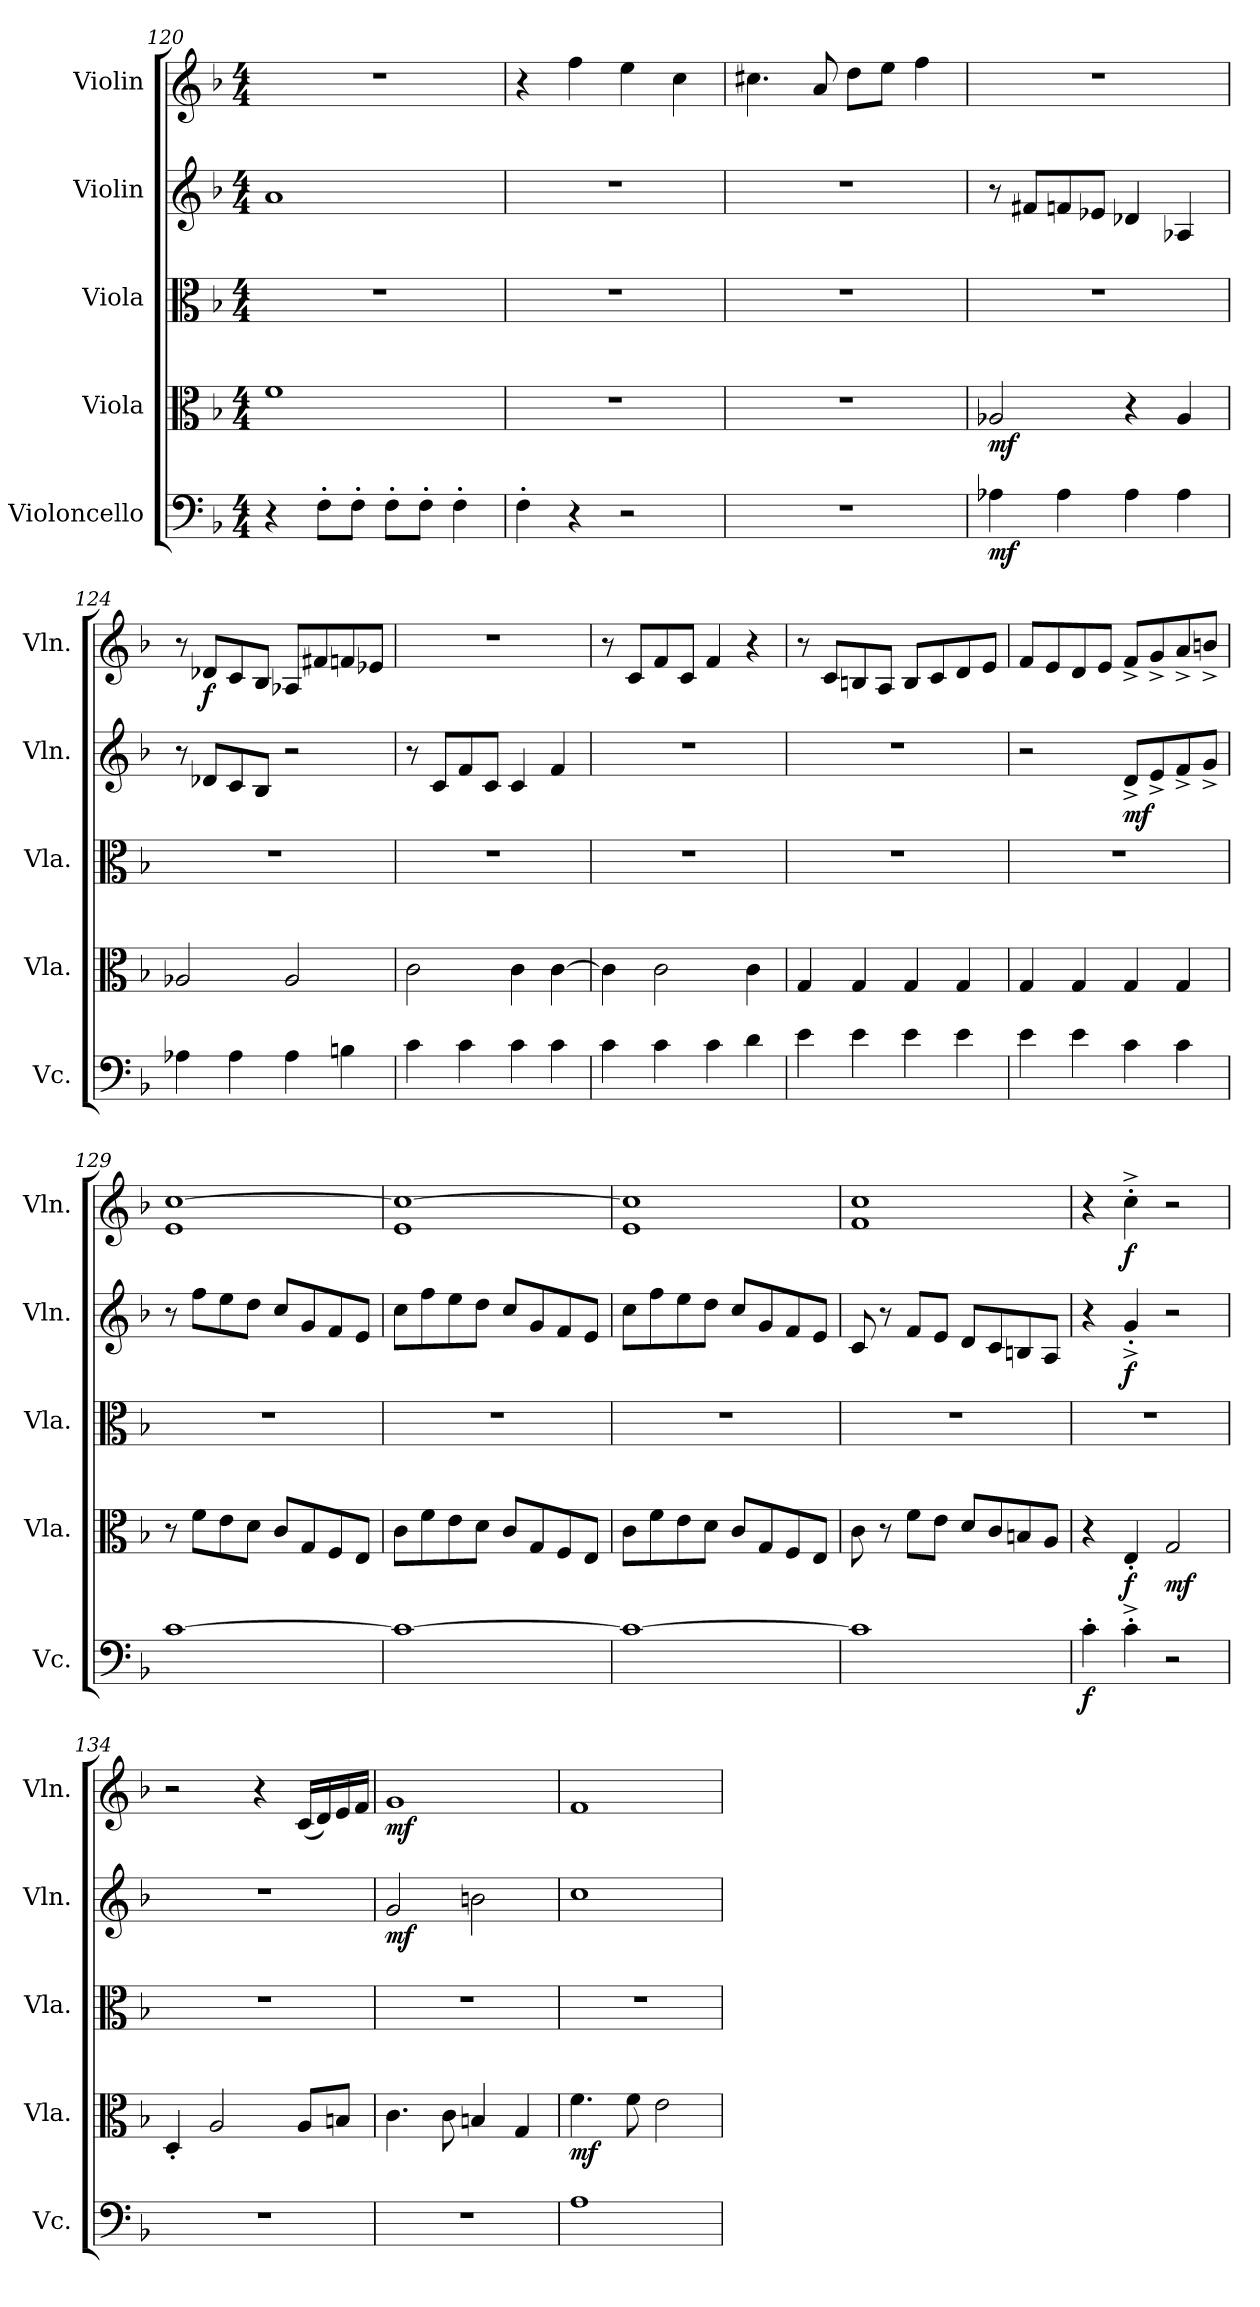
**kern	**dynam	**kern	**dynam	**kern	**kern	**dynam	**kern	**dynam
*part5	*part5	*part4	*part4	*part3	*part2	*part2	*part1	*part1
*staff5	*staff5	*staff4	*staff4	*staff3	*staff2	*staff2	*staff1	*staff1
*I"Violoncello	*	*I"Viola	*	*I"Viola	*I"Violin	*	*I"Violin	*
*I'Vc.	*	*I'Vla.	*	*I'Vla.	*I'Vln.	*	*I'Vln.	*
*clefF4	*	*clefC3	*	*clefC3	*clefG2	*	*clefG2	*
*k[b-]	*	*k[b-]	*	*k[b-]	*k[b-]	*	*k[b-]	*
*M4/4	*	*M4/4	*	*M4/4	*M4/4	*	*M4/4	*
=120	=120	=120	=120	=120	=120	=120	=120	=120
4r	.	1f	.	1r	1a	.	1r	.
8F'\L	.	.	.	.	.	.	.	.
8F'\J	.	.	.	.	.	.	.	.
8F'\L	.	.	.	.	.	.	.	.
8F'\J	.	.	.	.	.	.	.	.
4F'\	.	.	.	.	.	.	.	.
=121	=121	=121	=121	=121	=121	=121	=121	=121
4F'\	.	1r	.	1r	1r	.	4r	.
4r	.	.	.	.	.	.	4ff\	.
2r	.	.	.	.	.	.	4ee\	.
.	.	.	.	.	.	.	4cc\	.
=122	=122	=122	=122	=122	=122	=122	=122	=122
1r	.	1r	.	1r	1r	.	4.cc#X\	.
.	.	.	.	.	.	.	8a/	.
.	.	.	.	.	.	.	8dd\L	.
.	.	.	.	.	.	.	8ee\J	.
.	.	.	.	.	.	.	4ff\	.
=123	=123	=123	=123	=123	=123	=123	=123	=123
!	!LO:DY:b	!	!LO:DY:b	!	!	!	!	!
4A-X\	mf	2A-X/	mf	1r	8r	.	1r	.
.	.	.	.	.	8f#X/L	.	.	.
4A-\	.	.	.	.	8fn/	.	.	.
.	.	.	.	.	8e-X/J	.	.	.
4A-\	.	4r	.	.	4d-X/	.	.	.
4A-\	.	4A-/	.	.	4A-X/	.	.	.
!!LO:LB:g=z
=124	=124	=124	=124	=124	=124	=124	=124	=124
4A-X\	.	2A-X/	.	1r	8r	.	8r	.
!	!	!	!	!	!	!	!	!LO:DY:b
.	.	.	.	.	8d-X/L	.	8d-X/L	f
4A-\	.	.	.	.	8c/	.	8c/	.
.	.	.	.	.	8B-/J	.	8B-/J	.
4A-\	.	2A-/	.	.	2r	.	8A-X/L	.
.	.	.	.	.	.	.	8f#X/	.
4Bn\	.	.	.	.	.	.	8fn/	.
.	.	.	.	.	.	.	8e-X/J	.
=125	=125	=125	=125	=125	=125	=125	=125	=125
4c\	.	2c\	.	1r	8r	.	1r	.
.	.	.	.	.	8c/L	.	.	.
4c\	.	.	.	.	8f/	.	.	.
.	.	.	.	.	8c/J	.	.	.
4c\	.	4c\	.	.	4c/	.	.	.
4c\	.	[4c\	.	.	4f/	.	.	.
=126	=126	=126	=126	=126	=126	=126	=126	=126
4c\	.	4c\]	.	1r	1r	.	8r	.
.	.	.	.	.	.	.	8c/L	.
4c\	.	2c\	.	.	.	.	8f/	.
.	.	.	.	.	.	.	8c/J	.
4c\	.	.	.	.	.	.	4f/	.
4d\	.	4c\	.	.	.	.	4r	.
=127	=127	=127	=127	=127	=127	=127	=127	=127
4e\	.	4G/	.	1r	1r	.	8r	.
.	.	.	.	.	.	.	8c/L	.
4e\	.	4G/	.	.	.	.	8Bn/	.
.	.	.	.	.	.	.	8A/J	.
4e\	.	4G/	.	.	.	.	8B/L	.
.	.	.	.	.	.	.	8c/	.
4e\	.	4G/	.	.	.	.	8d/	.
.	.	.	.	.	.	.	8e/J	.
!!LO:PB:g=z
=128	=128	=128	=128	=128	=128	=128	=128	=128
4e\	.	4G/	.	1r	2r	.	8f/L	.
.	.	.	.	.	.	.	8e/	.
4e\	.	4G/	.	.	.	.	8d/	.
.	.	.	.	.	.	.	8e/J	.
!	!	!	!	!	!	!LO:DY:b	!	!
4c\	.	4G/	.	.	8d^/L	mf	8f^/L	.
.	.	.	.	.	8e^/	.	8g^/	.
4c\	.	4G/	.	.	8f^/	.	8a^/	.
.	.	.	.	.	8g^/J	.	8bn^/J	.
=129	=129	=129	=129	=129	=129	=129	=129	=129
*	*	*	*	*	*	*	*^	*
[1c	.	8r	.	1r	8r	.	[1cc	1e	.
.	.	8f\L	.	.	8ff\L	.	.	.	.
.	.	8e\	.	.	8ee\	.	.	.	.
.	.	8d\J	.	.	8dd\J	.	.	.	.
.	.	8c/L	.	.	8cc/L	.	.	.	.
.	.	8G/	.	.	8g/	.	.	.	.
.	.	8F/	.	.	8f/	.	.	.	.
.	.	8E/J	.	.	8e/J	.	.	.	.
=130	=130	=130	=130	=130	=130	=130	=130	=130	=130
1c_	.	8c\L	.	1r	8cc\L	.	1cc_	1e	.
.	.	8f\	.	.	8ff\	.	.	.	.
.	.	8e\	.	.	8ee\	.	.	.	.
.	.	8d\J	.	.	8dd\J	.	.	.	.
.	.	8c/L	.	.	8cc/L	.	.	.	.
.	.	8G/	.	.	8g/	.	.	.	.
.	.	8F/	.	.	8f/	.	.	.	.
.	.	8E/J	.	.	8e/J	.	.	.	.
=131	=131	=131	=131	=131	=131	=131	=131	=131	=131
1c_	.	8c\L	.	1r	8cc\L	.	1cc]	1e	.
.	.	8f\	.	.	8ff\	.	.	.	.
.	.	8e\	.	.	8ee\	.	.	.	.
.	.	8d\J	.	.	8dd\J	.	.	.	.
.	.	8c/L	.	.	8cc/L	.	.	.	.
.	.	8G/	.	.	8g/	.	.	.	.
.	.	8F/	.	.	8f/	.	.	.	.
.	.	8E/J	.	.	8e/J	.	.	.	.
=132	=132	=132	=132	=132	=132	=132	=132	=132	=132
1c]	.	8c\	.	1r	8c/	.	1cc	1f	.
.	.	8r	.	.	8r	.	.	.	.
.	.	8f\L	.	.	8f/L	.	.	.	.
.	.	8e\J	.	.	8e/J	.	.	.	.
.	.	8d/L	.	.	8d/L	.	.	.	.
.	.	8c/	.	.	8c/	.	.	.	.
.	.	8Bn/	.	.	8Bn/	.	.	.	.
.	.	8A/J	.	.	8A/J	.	.	.	.
*	*	*	*	*	*	*	*v	*v	*
!!LO:LB:g=z
=133	=133	=133	=133	=133	=133	=133	=133	=133
!	!LO:DY:b	!	!	!	!	!	!	!
4c'\	f	4r	.	1r	4r	.	4r	.
!	!	!	!LO:DY:b	!	!	!LO:DY:b	!	!LO:DY:b
4c'^\	.	4E'/	f	.	4g'^/	f	4cc'^\	f
!	!	!	!LO:DY:b	!	!	!	!	!
2r	.	2G/	mf	.	2r	.	2r	.
=134	=134	=134	=134	=134	=134	=134	=134	=134
1r	.	4D'/	.	1r	1r	.	2r	.
.	.	2A/	.	.	.	.	.	.
.	.	.	.	.	.	.	4r	.
.	.	8A/L	.	.	.	.	(16c/LL	.
.	.	.	.	.	.	.	16d/)	.
.	.	8Bn/J	.	.	.	.	16e/	.
.	.	.	.	.	.	.	16f/JJ	.
=135	=135	=135	=135	=135	=135	=135	=135	=135
!	!	!	!	!	!	!LO:DY:b	!	!LO:DY:b
1r	.	4.c\	.	1r	2g/	mf	1g	mf
.	.	8c\	.	.	.	.	.	.
.	.	4Bn/	.	.	2bn\	.	.	.
.	.	4G/	.	.	.	.	.	.
=136	=136	=136	=136	=136	=136	=136	=136	=136
!	!	!	!LO:DY:b	!	!	!	!	!
1A	.	4.f\	mf	1r	1cc	.	1f	.
.	.	8f\	.	.	.	.	.	.
.	.	2e\	.	.	.	.	.	.
=	=	=	=	=	=	=	=	=
*-	*-	*-	*-	*-	*-	*-	*-	*-
